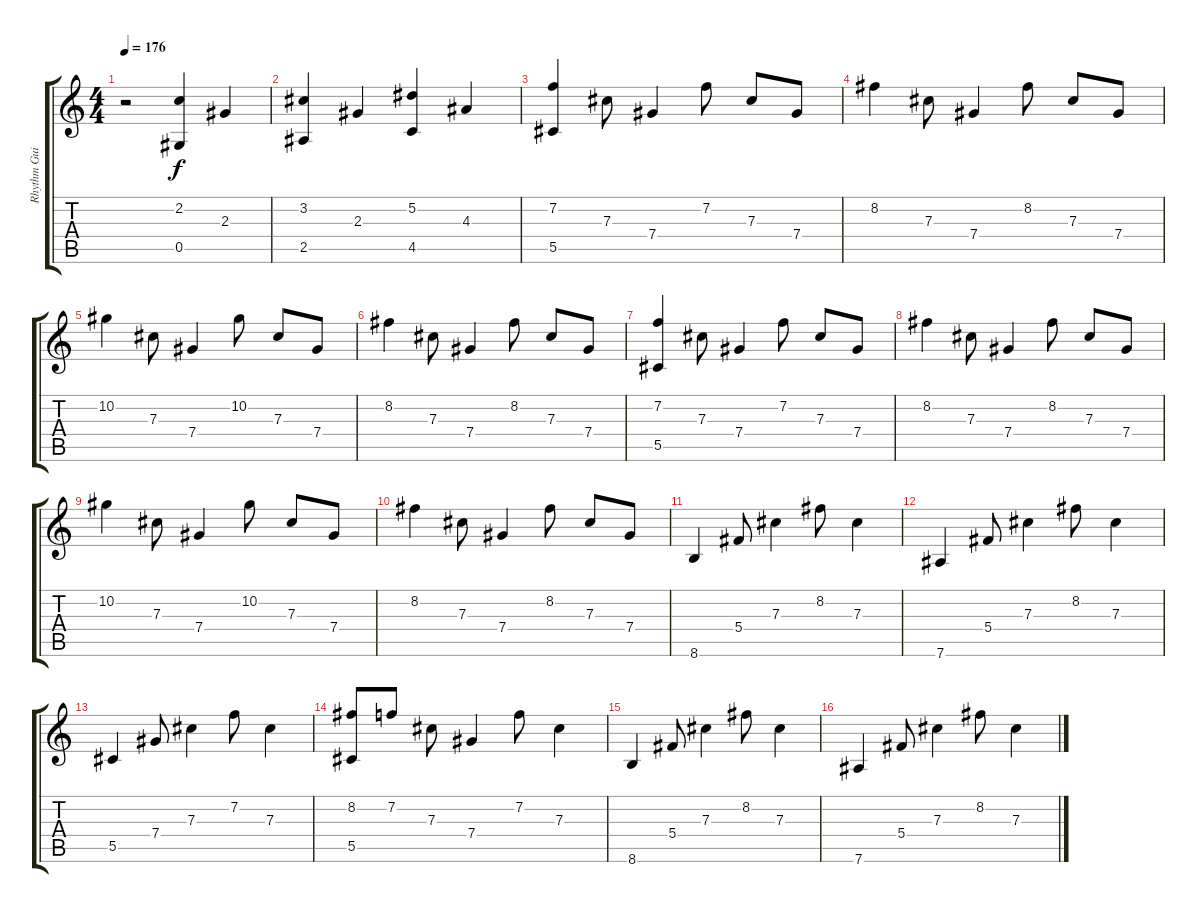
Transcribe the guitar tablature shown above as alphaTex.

\track ("Rhythm Guitar" "Rhythm Gui") {instrument acousticguitarsteel}
\staff {score tabs}
\tuning (Eb4 Bb3 Gb3 Db3 Ab2 Eb2) {hide}
\ts (4 4)
\tempo 176
\clef g2
\ks c
r.2{dy f instrument acousticguitarsteel} (2.2 0.5).4 2.3.4 |
(3.2 2.5).4 2.3.4 (5.2 4.5).4 4.3.4 |
(7.2 5.5).4 7.3.8 7.4.4 7.2.8 7.3.8 7.4.8 |
8.2.4 7.3.8 7.4.4 8.2.8 7.3.8 7.4.8 |
10.2.4 7.3.8 7.4.4 10.2.8 7.3.8 7.4.8 |
8.2.4 7.3.8 7.4.4 8.2.8 7.3.8 7.4.8 |
(7.2 5.5).4 7.3.8 7.4.4 7.2.8 7.3.8 7.4.8 |
8.2.4 7.3.8 7.4.4 8.2.8 7.3.8 7.4.8 |
10.2.4 7.3.8 7.4.4 10.2.8 7.3.8 7.4.8 |
8.2.4 7.3.8 7.4.4 8.2.8 7.3.8 7.4.8 |
8.6.4 5.4.8 7.3.4 8.2.8 7.3.4 |
7.6.4 5.4.8 7.3.4 8.2.8 7.3.4 |
5.5.4 7.4.8 7.3.4 7.2.8 7.3.4 |
(8.2 5.5).8 7.2.8 7.3.8 7.4.4 7.2.8 7.3.4 |
8.6.4 5.4.8 7.3.4 8.2.8 7.3.4 |
7.6.4 5.4.8 7.3.4 8.2.8 7.3.4
